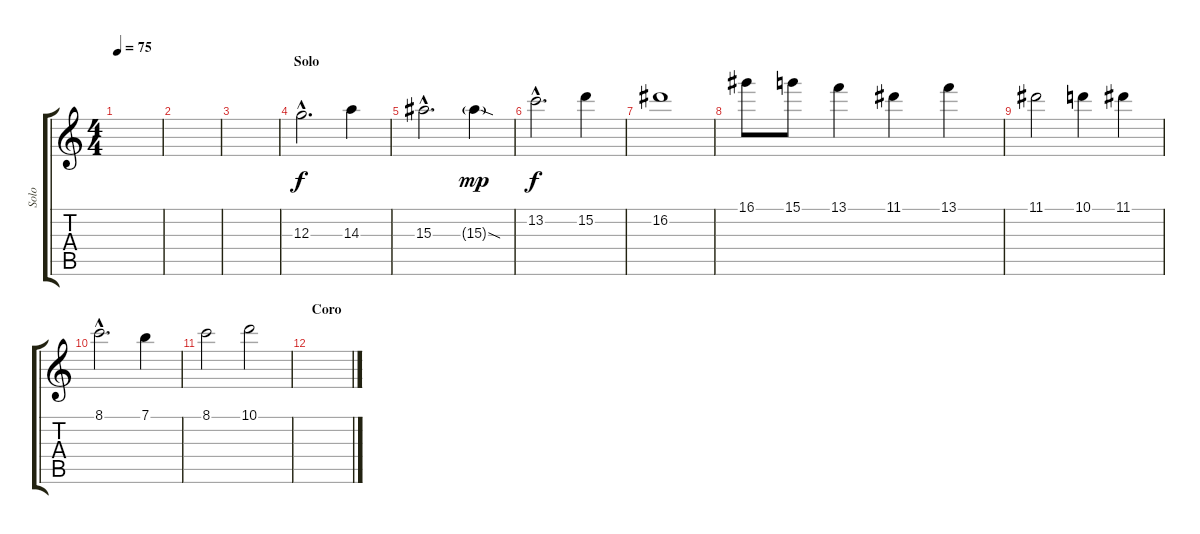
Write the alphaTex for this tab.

\track ("Solo" "Solo") {instrument overdrivenguitar}
\staff {score tabs}
\tuning (E4 B3 G3 D3 A2 E2) {hide}
\ts (4 4)
\tempo 75
\clef g2
\ks c
|
|
|
\section ("" "Solo")
12.3{hac}.2{d} 14.3.4 |
15.3{hac}.2{d} 15.3{sod g}.4{dy mp} |
13.2{hac}.2{d dy f} 15.2.4 |
16.2.1 |
16.1.8 15.1.8 13.1.4 11.1.4 13.1.4 |
11.1.2 10.1.4 11.1.4 |
8.1{hac}.2{d} 7.1.4 |
8.1.2 10.1.2 |
\section ("" "Coro")
